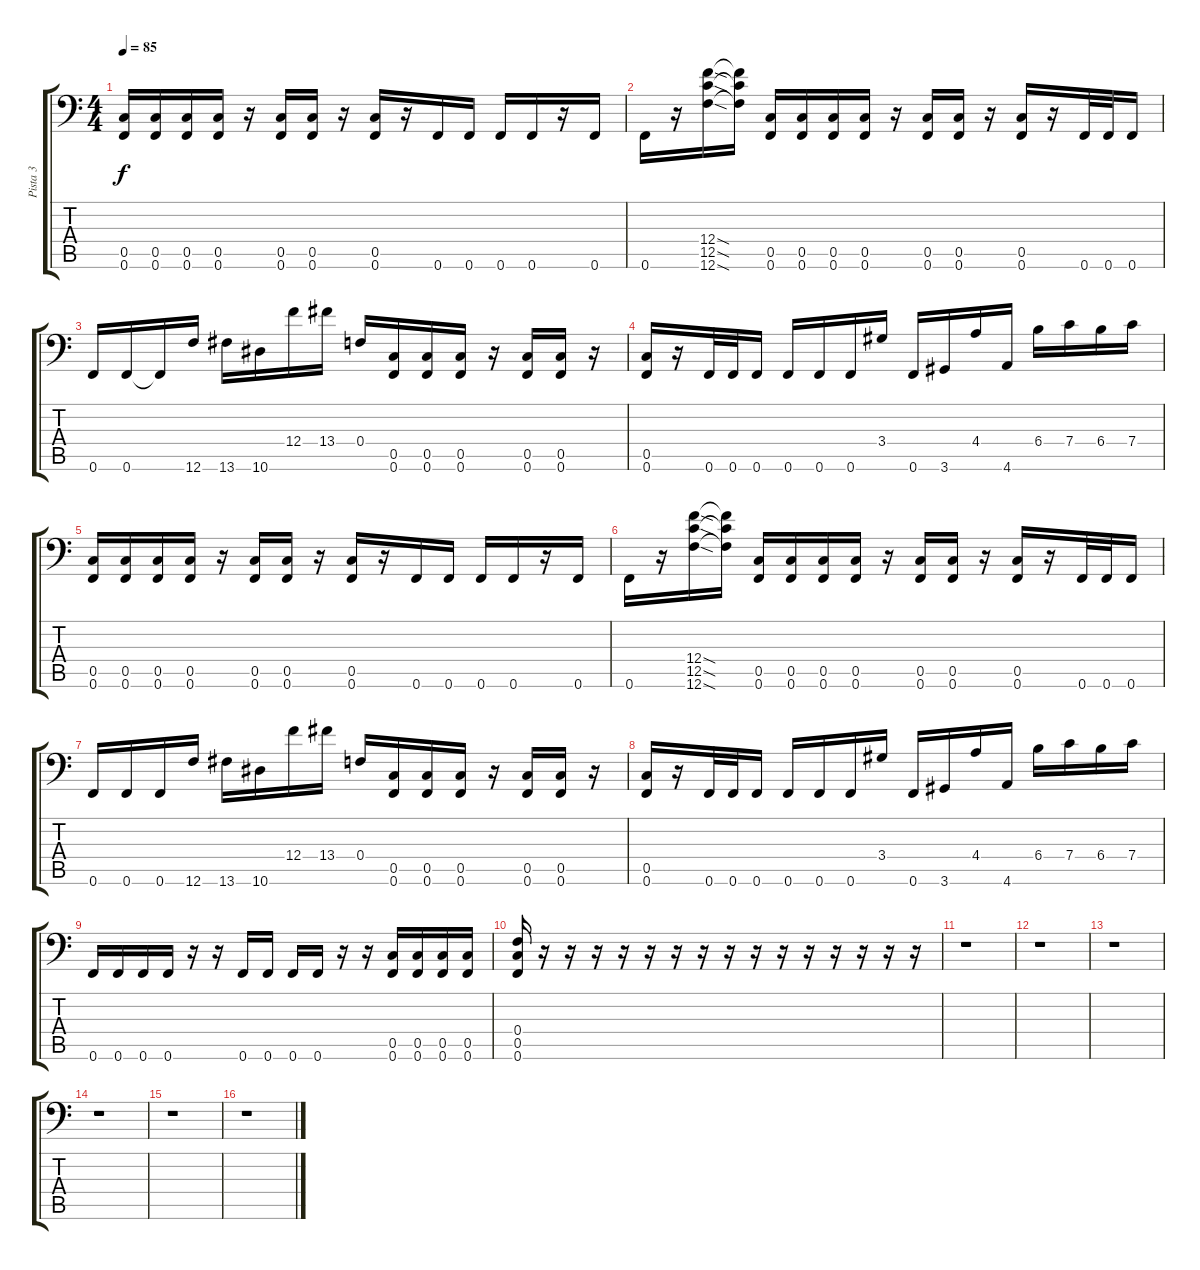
\track ("Pista 3" "Pista 3") {instrument distortionguitar}
\staff {score tabs}
\tuning (G3 D3 Bb2 F2 C2 F1) {hide}
\ts (4 4)
\tempo 85
\clef f4
\ks c
(0.5 0.6).16{dy f} (0.5 0.6).16 (0.5 0.6).16 (0.5 0.6).16 r.16 (0.5 0.6).16 (0.5 0.6).16 r.16 (0.5 0.6).16 r.16 0.6.16 0.6.16 0.6.16 0.6.16 r.16 0.6.16 |
0.6.16 r.16 (12.4{sod} 12.5{sod} 12.6{sod}).16 (12.4{t} 12.5{t} 12.6{t}).16 (0.5 0.6).16 (0.5 0.6).16 (0.5 0.6).16 (0.5 0.6).16 r.16 (0.5 0.6).16 (0.5 0.6).16 r.16 (0.5 0.6).16 r.16 0.6.32 0.6.32 0.6.16 |
0.6.16 0.6.16 0.6{t}.16 12.6.16 13.6.16 10.6.16 12.4.16 13.4.16 0.4.16 (0.5 0.6).16 (0.5 0.6).16 (0.5 0.6).16 r.16 (0.5 0.6).16 (0.5 0.6).16 r.16 |
(0.5 0.6).16 r.16 0.6.32 0.6.32 0.6.16 0.6.16 0.6.16 0.6.16 3.4.16 0.6.16 3.6.16 4.4.16 4.6.16 6.4.16 7.4.16 6.4.16 7.4.16 |
(0.5 0.6).16 (0.5 0.6).16 (0.5 0.6).16 (0.5 0.6).16 r.16 (0.5 0.6).16 (0.5 0.6).16 r.16 (0.5 0.6).16 r.16 0.6.16 0.6.16 0.6.16 0.6.16 r.16 0.6.16 |
0.6.16 r.16 (12.4{sod} 12.5{sod} 12.6{sod}).16 (12.4{t} 12.5{t} 12.6{t}).16 (0.5 0.6).16 (0.5 0.6).16 (0.5 0.6).16 (0.5 0.6).16 r.16 (0.5 0.6).16 (0.5 0.6).16 r.16 (0.5 0.6).16 r.16 0.6.32 0.6.32 0.6.16 |
0.6.16 0.6.16 0.6.16 12.6.16 13.6.16 10.6.16 12.4.16 13.4.16 0.4.16 (0.5 0.6).16 (0.5 0.6).16 (0.5 0.6).16 r.16 (0.5 0.6).16 (0.5 0.6).16 r.16 |
(0.5 0.6).16 r.16 0.6.32 0.6.32 0.6.16 0.6.16 0.6.16 0.6.16 3.4.16 0.6.16 3.6.16 4.4.16 4.6.16 6.4.16 7.4.16 6.4.16 7.4.16 |
0.6.16 0.6.16 0.6.16 0.6.16 r.16 r.16 0.6.16 0.6.16 0.6.16 0.6.16 r.16 r.16 (0.5 0.6).16 (0.5 0.6).16 (0.5 0.6).16 (0.5 0.6).16 |
(0.4 0.5 0.6).16 r.16 r.16 r.16 r.16 r.16 r.16 r.16 r.16 r.16 r.16 r.16 r.16 r.16 r.16 r.16 |
r.1 |
r.1 |
r.1 |
r.1 |
r.1 |
r.1
